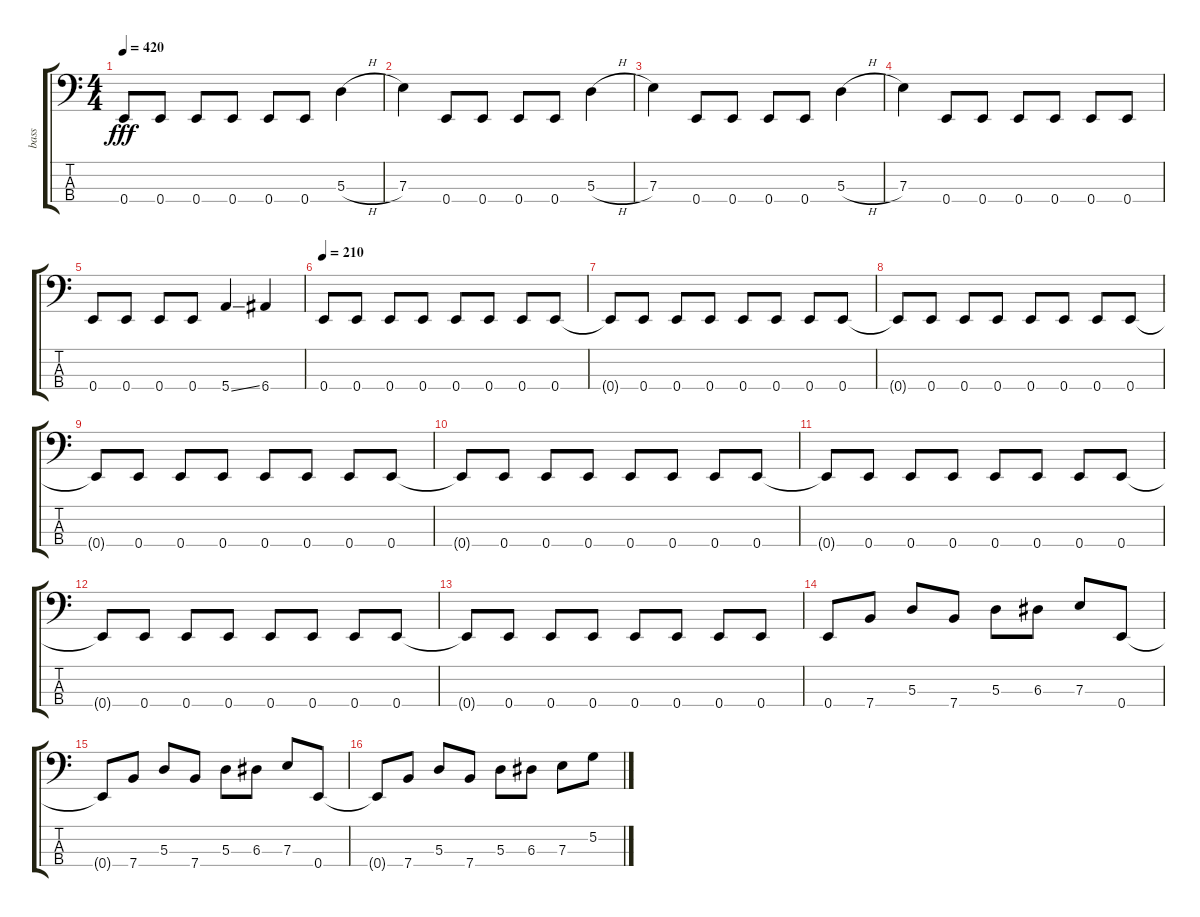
\track ("bass" "bass") {instrument slapbass2}
\staff {score tabs}
\tuning (G2 D2 A1 E1) {hide}
\ts (4 4)
\tempo 420
\clef f4
\ks c
0.4.8{dy fff} 0.4.8 0.4.8 0.4.8 0.4.8 0.4.8 5.3{h}.4 |
7.3.4 0.4.8 0.4.8 0.4.8 0.4.8 5.3{h}.4 |
7.3.4 0.4.8 0.4.8 0.4.8 0.4.8 5.3{h}.4 |
7.3.4 0.4.8 0.4.8 0.4.8 0.4.8 0.4.8 0.4.8 |
0.4.8 0.4.8 0.4.8 0.4.8 5.4{ss}.4 6.4.4 |
\tempo 210
0.4.8 0.4.8 0.4.8 0.4.8 0.4.8 0.4.8 0.4.8 0.4.8 |
0.4{t}.8 0.4.8 0.4.8 0.4.8 0.4.8 0.4.8 0.4.8 0.4.8 |
0.4{t}.8 0.4.8 0.4.8 0.4.8 0.4.8 0.4.8 0.4.8 0.4.8 |
0.4{t}.8 0.4.8 0.4.8 0.4.8 0.4.8 0.4.8 0.4.8 0.4.8 |
0.4{t}.8 0.4.8 0.4.8 0.4.8 0.4.8 0.4.8 0.4.8 0.4.8 |
0.4{t}.8 0.4.8 0.4.8 0.4.8 0.4.8 0.4.8 0.4.8 0.4.8 |
0.4{t}.8 0.4.8 0.4.8 0.4.8 0.4.8 0.4.8 0.4.8 0.4.8 |
0.4{t}.8 0.4.8 0.4.8 0.4.8 0.4.8 0.4.8 0.4.8 0.4.8 |
0.4.8 7.4.8 5.3.8 7.4.8 5.3.8 6.3.8 7.3.8 0.4.8 |
0.4{t}.8 7.4.8 5.3.8 7.4.8 5.3.8 6.3.8 7.3.8 0.4.8 |
0.4{t}.8 7.4.8 5.3.8 7.4.8 5.3.8 6.3.8 7.3.8 5.2.8
